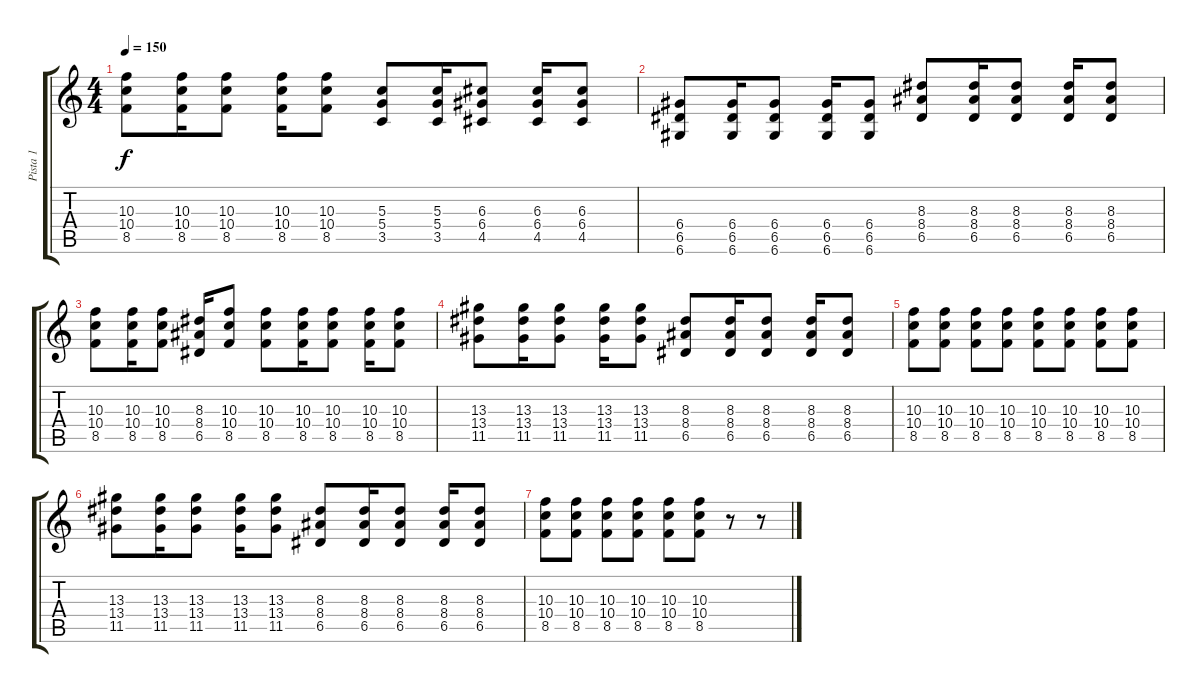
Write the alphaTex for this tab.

\track ("Pista 1" "Pista 1") {instrument distortionguitar}
\staff {score tabs}
\tuning (E4 B3 G3 D3 A2 D2) {hide}
\ts (4 4)
\tempo 150
\clef g2
\ks c
(10.3 10.4 8.5).8{dy f} (10.3 10.4 8.5).16 (10.3 10.4 8.5).8 (10.3 10.4 8.5).16 (10.3 10.4 8.5).8 (5.3 5.4 3.5).8 (5.3 5.4 3.5).16 (6.3 6.4 4.5).8 (6.3 6.4 4.5).16 (6.3 6.4 4.5).8 |
(6.4 6.5 6.6).8 (6.4 6.5 6.6).16 (6.4 6.5 6.6).8 (6.4 6.5 6.6).16 (6.4 6.5 6.6).8 (8.3 8.4 6.5).8 (8.3 8.4 6.5).16 (8.3 8.4 6.5).8 (8.3 8.4 6.5).16 (8.3 8.4 6.5).8 |
(10.3 10.4 8.5).8 (10.3 10.4 8.5).16 (10.3 10.4 8.5).8 (8.3 8.4 6.5).16 (10.3 10.4 8.5).8 (10.3 10.4 8.5).8 (10.3 10.4 8.5).16 (10.3 10.4 8.5).8 (10.3 10.4 8.5).16 (10.3 10.4 8.5).8 |
(13.3 13.4 11.5).8 (13.3 13.4 11.5).16 (13.3 13.4 11.5).8 (13.3 13.4 11.5).16 (13.3 13.4 11.5).8 (8.3 8.4 6.5).8 (8.3 8.4 6.5).16 (8.3 8.4 6.5).8 (8.3 8.4 6.5).16 (8.3 8.4 6.5).8 |
(10.3 10.4 8.5).8 (10.3 10.4 8.5).8 (10.3 10.4 8.5).8 (10.3 10.4 8.5).8 (10.3 10.4 8.5).8 (10.3 10.4 8.5).8 (10.3 10.4 8.5).8 (10.3 10.4 8.5).8 |
(13.3 13.4 11.5).8 (13.3 13.4 11.5).16 (13.3 13.4 11.5).8 (13.3 13.4 11.5).16 (13.3 13.4 11.5).8 (8.3 8.4 6.5).8 (8.3 8.4 6.5).16 (8.3 8.4 6.5).8 (8.3 8.4 6.5).16 (8.3 8.4 6.5).8 |
(10.3 10.4 8.5).8 (10.3 10.4 8.5).8 (10.3 10.4 8.5).8 (10.3 10.4 8.5).8 (10.3 10.4 8.5).8 (10.3 10.4 8.5).8 r.8 r.8
